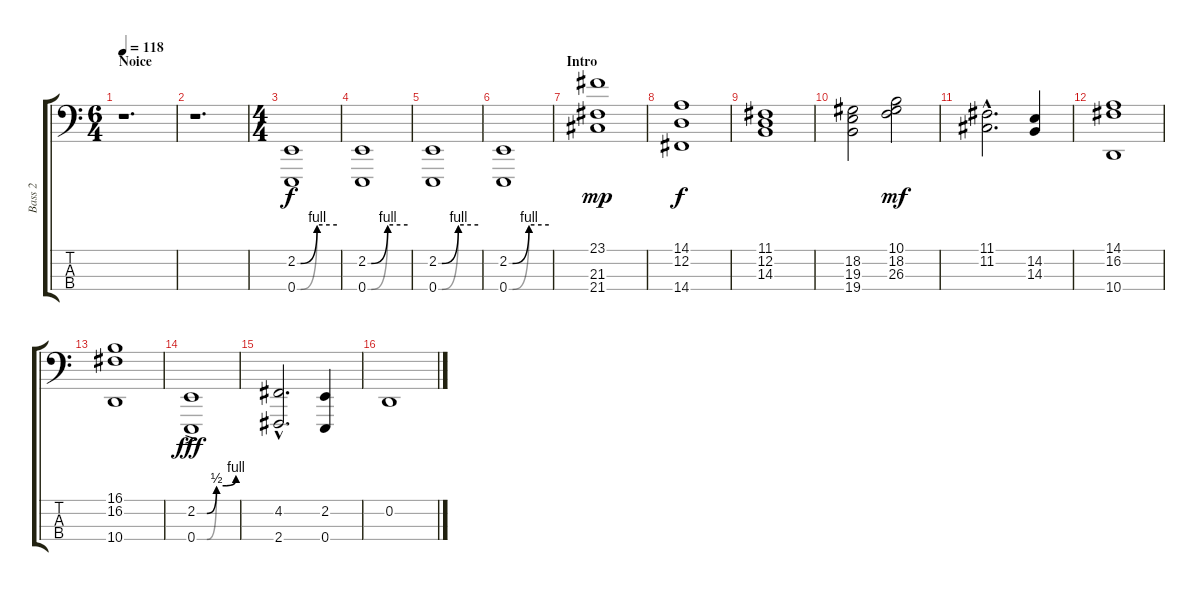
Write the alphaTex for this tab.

\track ("Bass 2" "Bass 2") {instrument pad3polysynth}
\staff {score tabs}
\tuning (G2 D2 A1 E1) {hide}
\ts (6 4)
\section ("" "Noice")
\tempo 118
\clef f4
\ks c
r.1{d dy f instrument pad3polysynth} |
r.1{d} |
\ts (4 4)
(2.2{be (custom 0 0 5 0 30 4 60 4)} 0.4{be (custom 0 0 5 0 30 4 60 4)}).1{volume 16 instrument pad3polysynth} |
(2.2{be (custom 0 0 5 0 30 4 60 4)} 0.4{be (custom 0 0 5 0 30 4 60 4)}).1 |
(2.2{be (custom 0 0 5 0 30 4 60 4)} 0.4{be (custom 0 0 5 0 30 4 60 4)}).1 |
(2.2{be (custom 0 0 5 0 30 4 60 4)} 0.4{be (custom 0 0 5 0 30 4 60 4)}).1 |
\section ("" "Intro")
(23.1 21.3 21.4).1{dy mp volume 10 balance 8} |
(14.1 12.2 14.4).1{dy f} |
(11.1 12.2 14.3).1 |
(18.2 19.3 19.4).2 (10.1 18.2 26.3).2{dy mf} |
(11.1{hac} 11.2{hac}).2{d} (14.2 14.3).4 |
(14.1 16.2 10.4).1 |
(16.1 16.2 10.4).1 |
(2.2{be (custom 0 0 15 0 30 2 45 2 60 4) ac} 0.4{be (custom 0 0 15 0 30 2 45 2 60 4) ac}).1{dy fff volume 16} |
(4.2{hac} 2.4{hac}).2{d} (2.2 0.4).4 |
0.2.1
